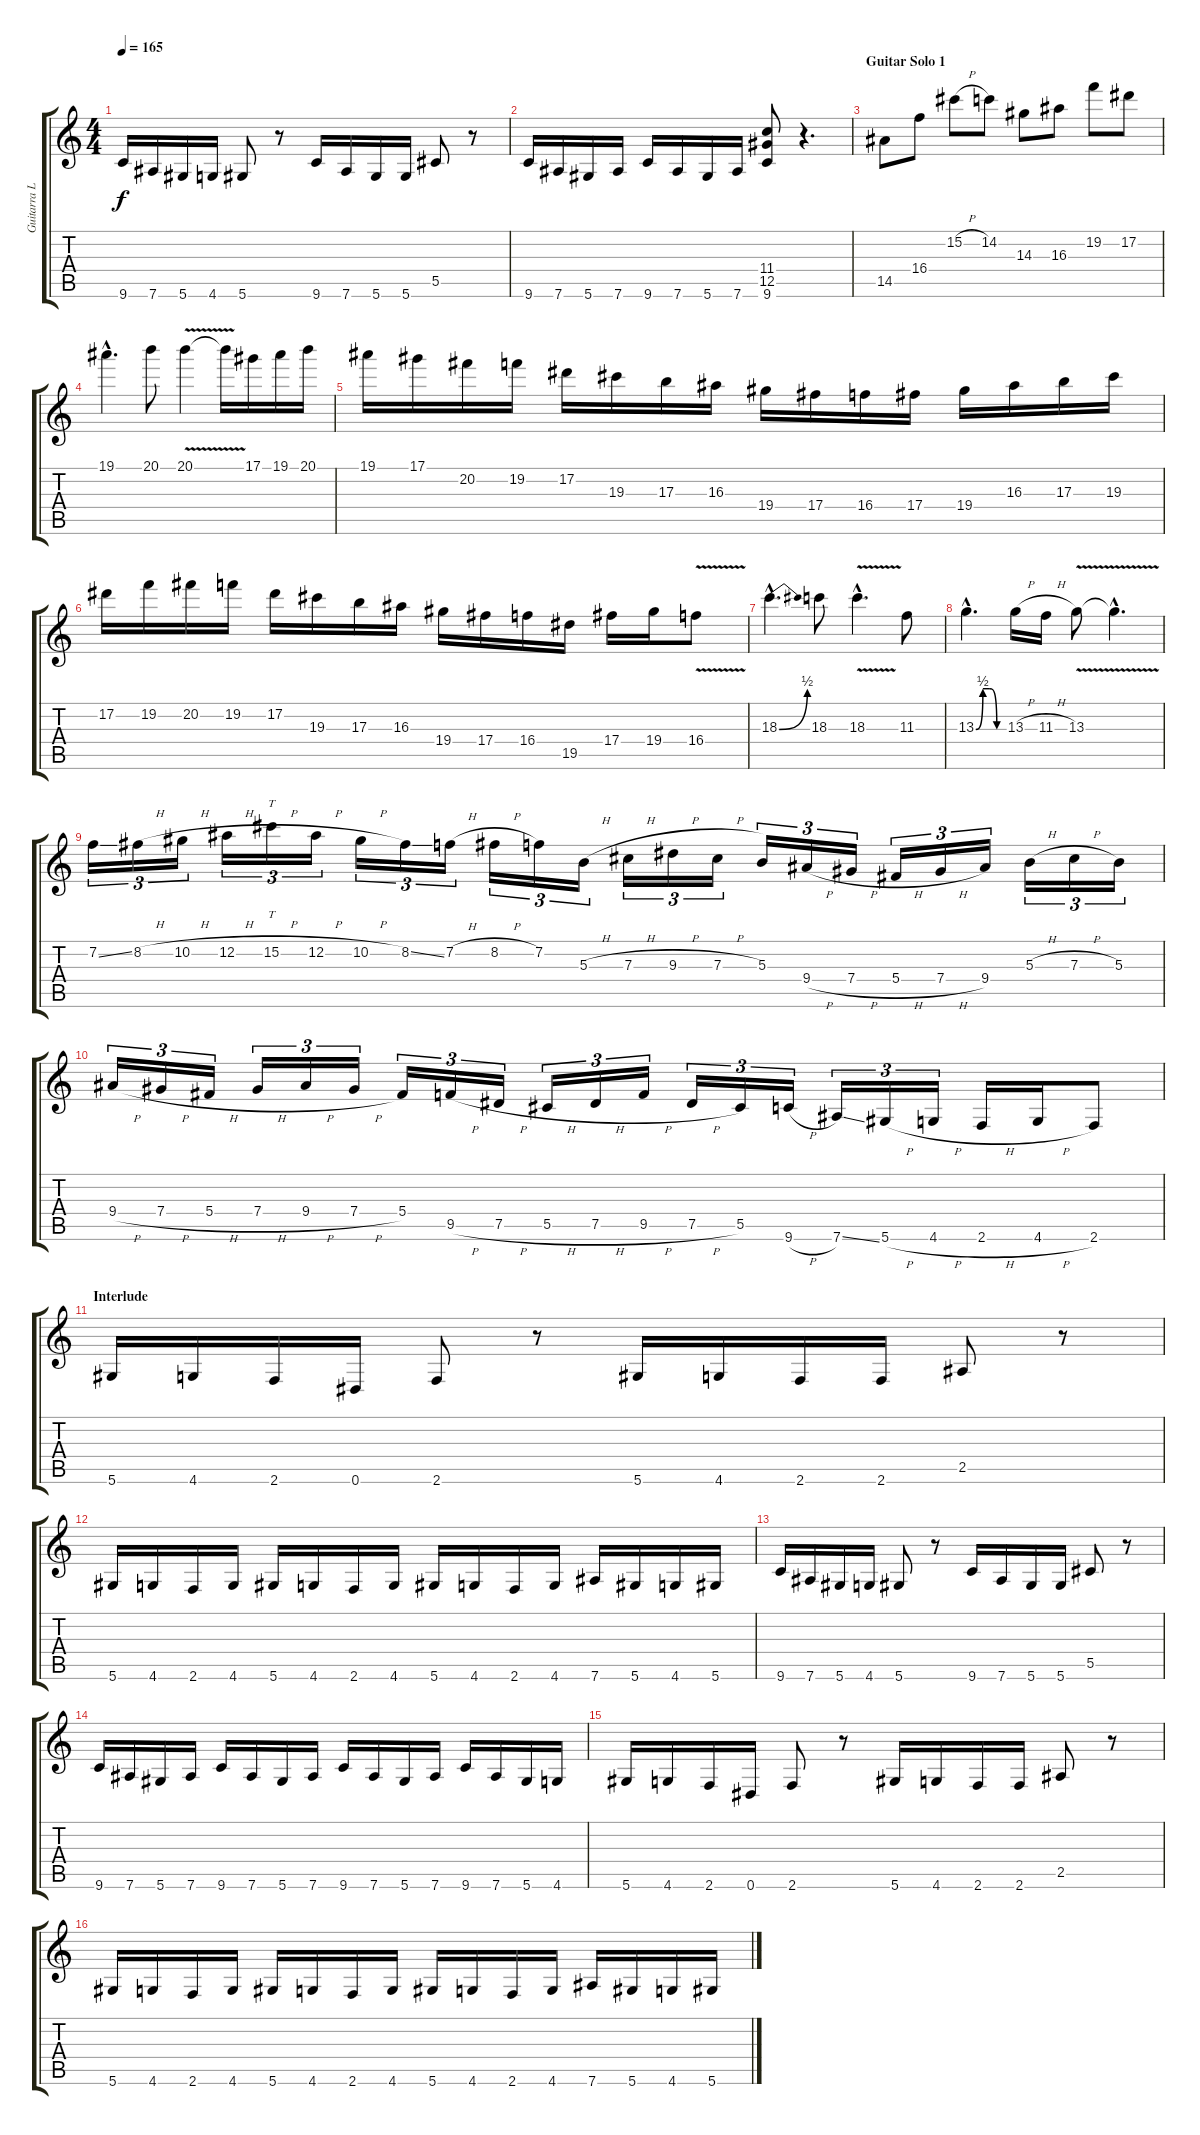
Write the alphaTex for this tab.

\track ("Guitarra Líder" "Guitarra L") {instrument distortionguitar}
\staff {score tabs}
\tuning (Eb4 Bb3 Gb3 Db3 Ab2 Eb2) {hide}
\ts (4 4)
\tempo 165
\clef g2
\ks c
9.6.16{dy f} 7.6.16 5.6.16 4.6.16 5.6.8 r.8 9.6.16 7.6.16 5.6.16 5.6.16 5.5.8 r.8 |
9.6.16 7.6.16 5.6.16 7.6.16 9.6.16 7.6.16 5.6.16 7.6.16 (11.4 12.5 9.6).8 r.4{d} |
\section ("" "Guitar Solo 1")
14.5.8 16.4.8 15.2{h}.8 14.2.8 14.3.8 16.3.8 19.2.8 17.2.8 |
19.1{hac}.4{d} 20.1.8 20.1{v}.4 20.1{t}.16 17.1.16 19.1.16 20.1.16 |
19.1.16 17.1.16 20.2.16 19.2.16 17.2.16 19.3.16 17.3.16 16.3.16 19.4.16 17.4.16 16.4.16 17.4.16 19.4.16 16.3.16 17.3.16 19.3.16 |
17.2.16 19.2.16 20.2.16 19.2.16 17.2.16 19.3.16 17.3.16 16.3.16 19.4.16 17.4.16 16.4.16 19.5.16 17.4.16 19.4.16 16.4{v}.8 |
18.3{be (bend 0 0 60 2) hac}.4{d} 18.3.8 18.3{v hac}.4{d} 11.3.8 |
13.3{be (custom 0 0 15 2 30 2 45 0 60 0) hac}.4{d} 13.3{h}.16 11.3{h}.16 13.3{v}.8 13.3{hac t}.4{d} |
7.2{ss}.16{tu (3 2)} 8.2{h}.16{tu (3 2)} 10.2{h}.16{tu (3 2)} 12.2{h}.16{tu (3 2)} 15.2{h}.16{tt tu (3 2)} 12.2{h}.16{tu (3 2)} 10.2{h}.16{tu (3 2)} 8.2{ss}.16{tu (3 2)} 7.2{h}.16{tu (3 2)} 8.2{h}.16{tu (3 2)} 7.2.16{tu (3 2)} 5.3{h}.16{tu (3 2)} 7.3{h}.16{tu (3 2)} 9.3{h}.16{tu (3 2)} 7.3{h}.16{tu (3 2)} 5.3.16{tu (3 2)} 9.4{h}.16{tu (3 2)} 7.4{h}.16{tu (3 2)} 5.4{h}.16{tu (3 2)} 7.4{h}.16{tu (3 2)} 9.4.16{tu (3 2)} 5.3{h}.16{tu (3 2)} 7.3{h}.16{tu (3 2)} 5.3.16{tu (3 2)} |
9.4{h}.16{tu (3 2)} 7.4{h}.16{tu (3 2)} 5.4{h}.16{tu (3 2)} 7.4{h}.16{tu (3 2)} 9.4{h}.16{tu (3 2)} 7.4{h}.16{tu (3 2)} 5.4.16{tu (3 2)} 9.5{h}.16{tu (3 2)} 7.5{h}.16{tu (3 2)} 5.5{h}.16{tu (3 2)} 7.5{h}.16{tu (3 2)} 9.5{h}.16{tu (3 2)} 7.5{h}.16{tu (3 2)} 5.5.16{tu (3 2)} 9.6{h}.16{tu (3 2)} 7.6{ss}.16{tu (3 2)} 5.6{h}.16{tu (3 2)} 4.6{h}.16{tu (3 2)} 2.6{h}.16 4.6{h}.16 2.6.8 |
\section ("" "Interlude")
5.6.16 4.6.16 2.6.16 0.6.16 2.6.8 r.8 5.6.16 4.6.16 2.6.16 2.6.16 2.5.8 r.8 |
5.6.16 4.6.16 2.6.16 4.6.16 5.6.16 4.6.16 2.6.16 4.6.16 5.6.16 4.6.16 2.6.16 4.6.16 7.6.16 5.6.16 4.6.16 5.6.16 |
9.6.16 7.6.16 5.6.16 4.6.16 5.6.8 r.8 9.6.16 7.6.16 5.6.16 5.6.16 5.5.8 r.8 |
9.6.16 7.6.16 5.6.16 7.6.16 9.6.16 7.6.16 5.6.16 7.6.16 9.6.16 7.6.16 5.6.16 7.6.16 9.6.16 7.6.16 5.6.16 4.6.16 |
5.6.16 4.6.16 2.6.16 0.6.16 2.6.8 r.8 5.6.16 4.6.16 2.6.16 2.6.16 2.5.8 r.8 |
5.6.16 4.6.16 2.6.16 4.6.16 5.6.16 4.6.16 2.6.16 4.6.16 5.6.16 4.6.16 2.6.16 4.6.16 7.6.16 5.6.16 4.6.16 5.6.16
